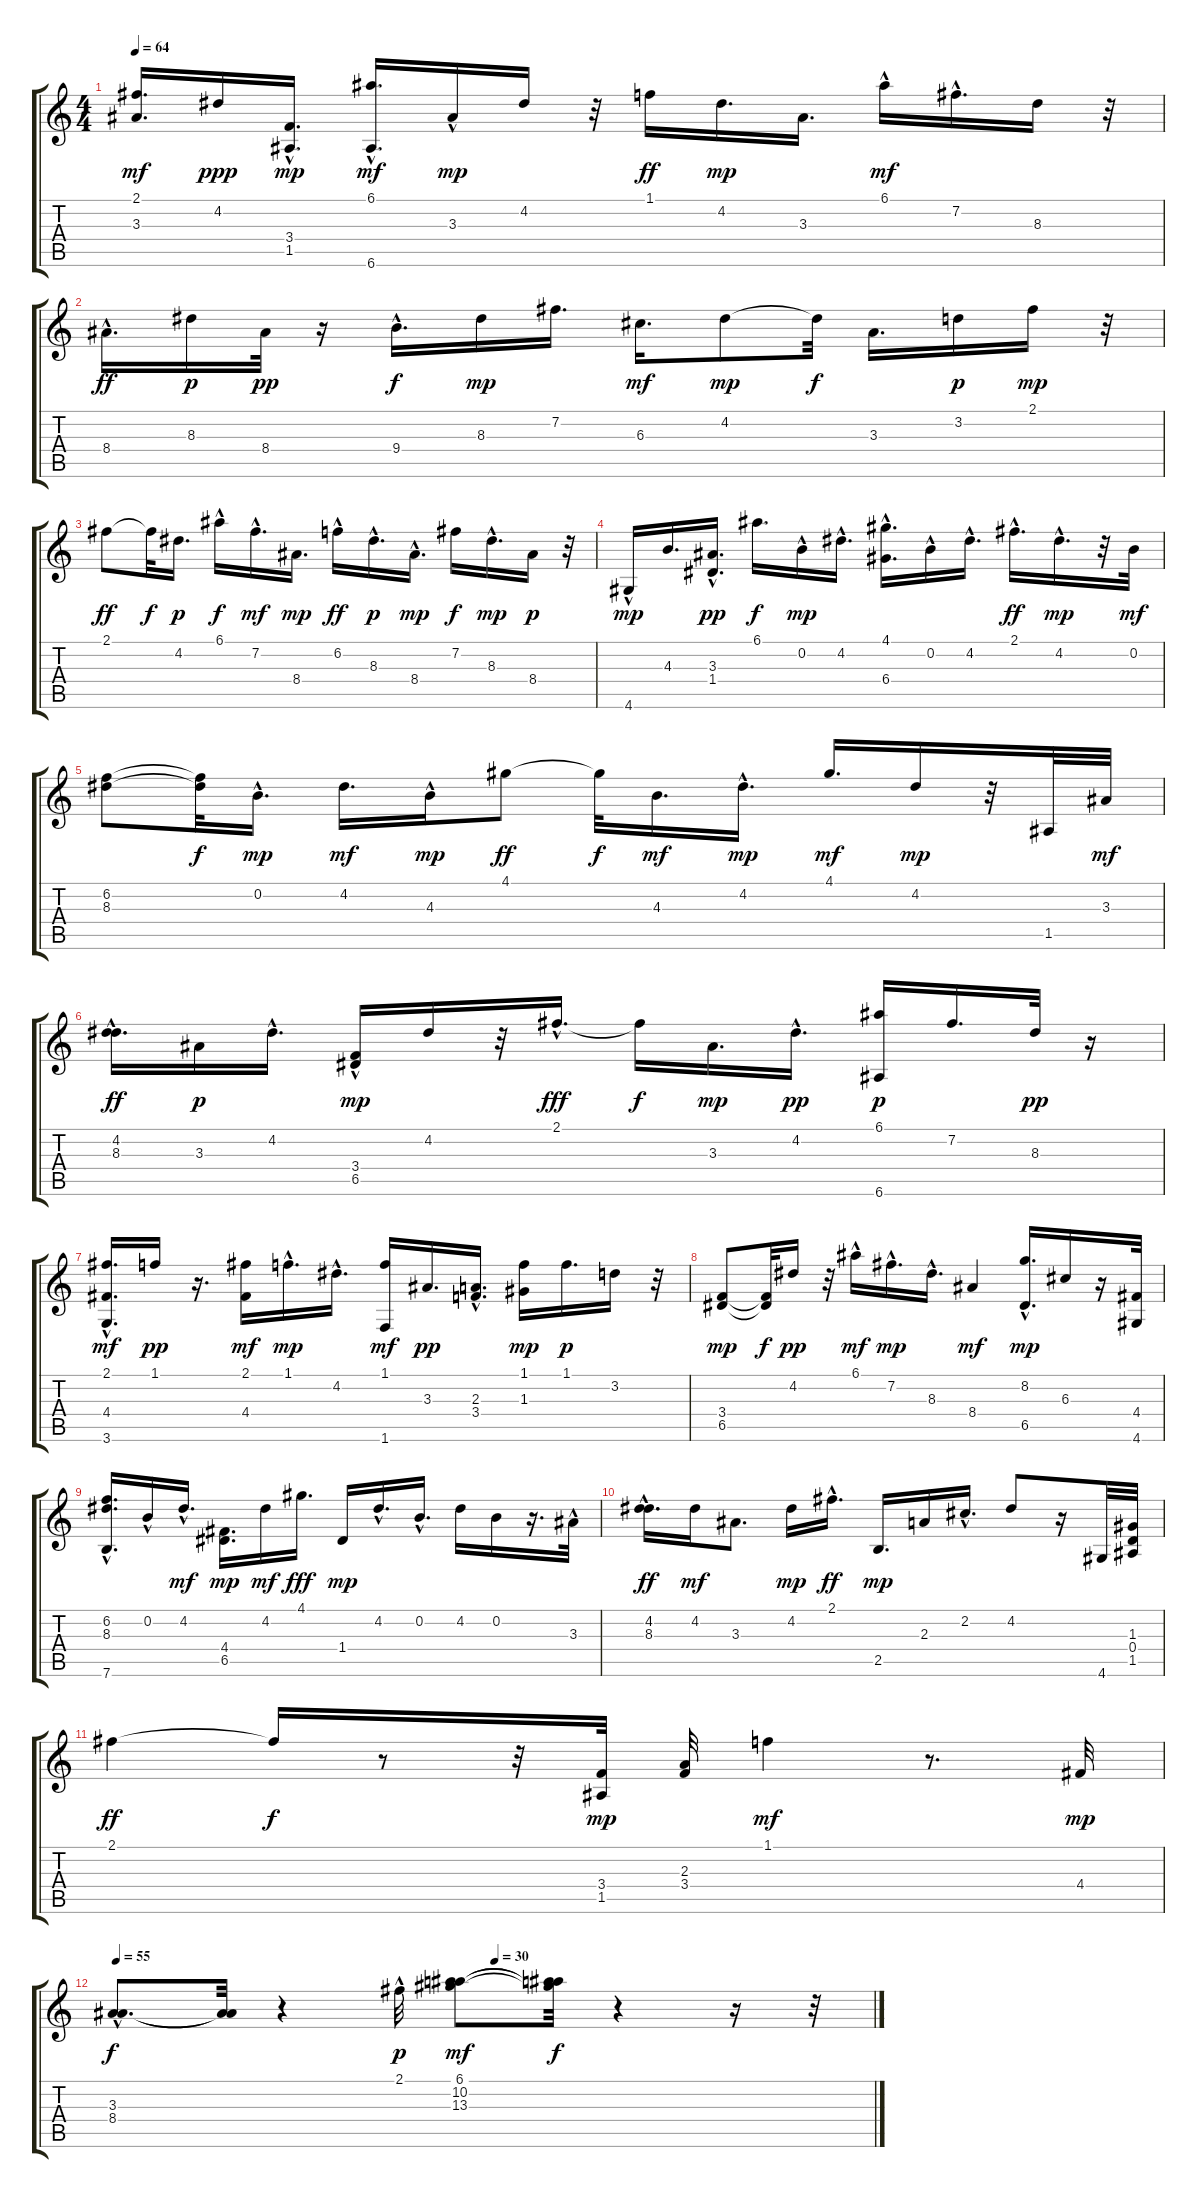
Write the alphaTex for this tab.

\track "" {instrument acousticguitarnylon}
\staff {score tabs}
\tuning (E4 B3 G3 D3 A2 E2) {hide}
\ts (4 4)
\tempo 64
\clef g2
\ks c
(2.1 3.3).16{d dy mf} 4.2.16{dy ppp} (3.4 1.5{hac}).16{d dy mp} (6.1{hac} 6.6{hac}).16{d dy mf} 3.3{hac}.16{dy mp} 4.2.16 r.32 1.1.16{dy ff} 4.2.16{d dy mp} 3.3.16{d} 6.1{hac}.16{dy mf} 7.2{hac}.16{d} 8.3.16 r.32 |
8.4{hac}.16{d dy ff} 8.3.16{dy p} 8.4.32{dy pp} r.16 9.4{hac}.16{d dy f} 8.3.16{dy mp} 7.2.16{d} 6.3.16{d dy mf} 4.2.8{dy mp} 4.2{t}.32{dy f} 3.3.16{d} 3.2.16{dy p} 2.1.16{dy mp} r.32 |
2.1.8{dy ff} 2.1{t}.32{dy f} 4.2.16{d dy p} 6.1{hac}.16{dy f} 7.2{hac}.16{d dy mf} 8.4.16{d dy mp} 6.2{hac}.16{dy ff} 8.3{hac}.16{d dy p} 8.4{hac}.16{d dy mp} 7.2.16{dy f} 8.3{hac}.16{d dy mp} 8.4.16{dy p} r.32 |
4.6{hac}.16{dy mp} 4.3.16{d} (3.3{hac} 1.4).16{d dy pp} 6.1.16{d dy f} 0.2{hac}.16{dy mp} 4.2{hac}.16{d} (4.1{hac} 6.4).16{d} 0.2{hac}.16 4.2{hac}.16{d} 2.1{hac}.16{d dy ff} 4.2{hac}.16{d dy mp} r.32 0.2.32{dy mf} |
(6.2 8.3).8 (6.2{t} 8.3{t}).32{dy f} 0.2{hac}.16{d dy mp} 4.2.16{d dy mf} 4.3{hac}.16{dy mp} 4.1.8{dy ff} 4.1{t}.32{dy f} 4.3.16{d dy mf} 4.2{hac}.16{d dy mp} 4.1.16{d dy mf} 4.2.16{dy mp} r.32 1.5.32 3.3.32{dy mf} |
(4.2{hac} 8.3).16{d dy ff} 3.3.16{dy p} 4.2{hac}.16{d} (3.4{hac} 6.5{hac}).16{dy mp} 4.2.16 r.32 2.1{hac}.16{d dy fff} 2.1{t}.16{dy f} 3.3.16{d dy mp} 4.2{hac}.16{d dy pp} (6.1 6.6).16{dy p} 7.2.16{d} 8.3.32{dy pp} r.16 |
(2.1{hac} 4.4 3.6{hac}).16{d dy mf} 1.1.16{dy pp} r.16{d} (2.1 4.4).16{dy mf} 1.1{hac}.16{d dy mp} 4.2{hac}.16{d} (1.1 1.6).16{dy mf} 3.3.16{d dy pp} (2.3 3.4{hac}).16{d} (1.1 1.3).16{dy mp} 1.1.16{d dy p} 3.2.16 r.32 |
(3.4 6.5).8{dy mp} (3.4{t} 6.5{t}).32{dy f} 4.2.16{dy pp} r.32 6.1{hac}.16{dy mf} 7.2{hac}.16{d dy mp} 8.3{hac}.16{d} 8.4.4{dy mf} (8.2 6.5{hac}).16{d dy mp} 6.3.16 r.16 (4.4 4.6).32 |
(6.2{hac} 8.3 7.6{hac}).16{d} 0.2{hac}.16 4.2{hac}.16{d dy mf} (4.4 6.5).16{d dy mp} 4.2.16{dy mf} 4.1.16{d dy fff} 1.4.16{dy mp} 4.2{hac}.16{d} 0.2{hac}.16{d} 4.2.16 0.2.16 r.16{d} 3.3{hac}.32 |
(4.2 8.3{hac}).16{d dy ff} 4.2.16{dy mf} 3.3.8{d} 4.2.16{dy mp} 2.1{hac}.16{d dy ff} 2.5.16{d dy mp} 2.3.16 2.2{hac}.16{d} 4.2.8 r.16 4.6.32 (1.3 0.4 1.5).32 |
2.1.4{dy ff} 2.1{t}.16{dy f} r.8 r.32 (3.4 1.5).32{dy mp} (2.3 3.4).32 1.1.4{dy mf} r.8{d} 4.4.32{dy mp} |
\tempo 55
\tempo (30 0.5)
(3.3{hac} 8.4{hac}).8{d dy f} (3.3{t} 8.4{t}).32 r.4 2.1{hac}.32{dy p} (6.1 10.2 13.3).8{dy mf} (6.1{t} 10.2{t} 13.3{t}).32{dy f} r.4 r.16 r.32
